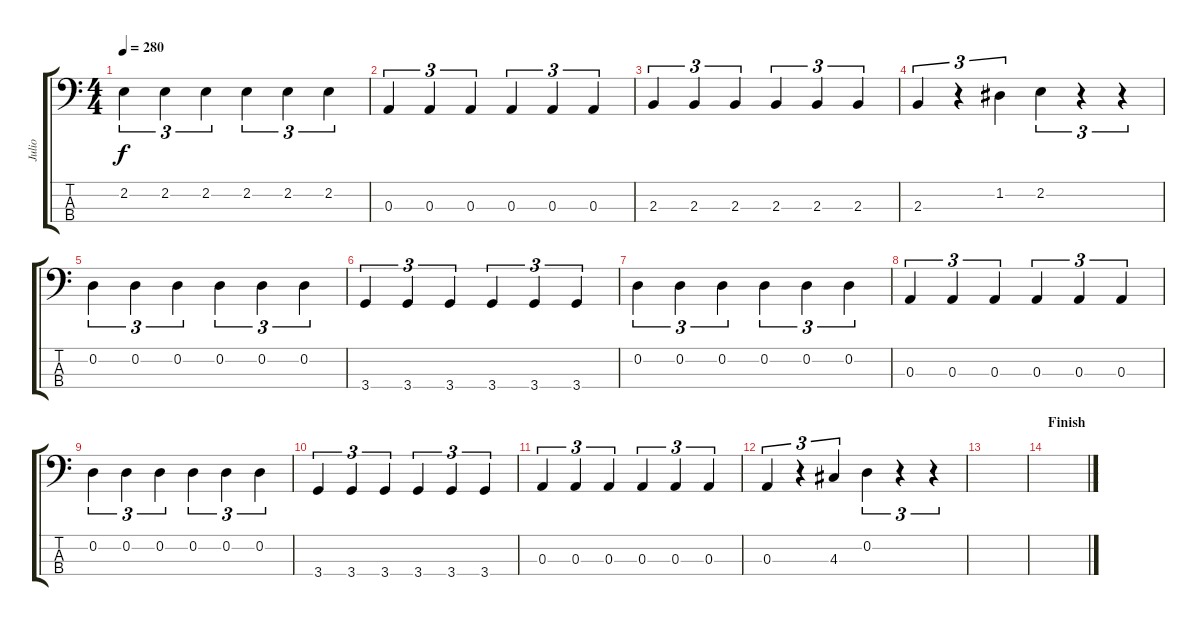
\track ("Julio" "Julio") {instrument electricbassfinger}
\staff {score tabs}
\tuning (G2 D2 A1 E1) {hide}
\ts (4 4)
\tempo 280
\clef f4
\ks c
2.2.4{tu (3 2) dy f} 2.2.4{tu (3 2)} 2.2.4{tu (3 2)} 2.2.4{tu (3 2)} 2.2.4{tu (3 2)} 2.2.4{tu (3 2)} |
0.3.4{tu (3 2)} 0.3.4{tu (3 2)} 0.3.4{tu (3 2)} 0.3.4{tu (3 2)} 0.3.4{tu (3 2)} 0.3.4{tu (3 2)} |
2.3.4{tu (3 2)} 2.3.4{tu (3 2)} 2.3.4{tu (3 2)} 2.3.4{tu (3 2)} 2.3.4{tu (3 2)} 2.3.4{tu (3 2)} |
2.3.4{tu (3 2)} r.4{tu (3 2)} 1.2.4{tu (3 2)} 2.2.4{tu (3 2)} r.4{tu (3 2)} r.4{tu (3 2)} |
0.2.4{tu (3 2)} 0.2.4{tu (3 2)} 0.2.4{tu (3 2)} 0.2.4{tu (3 2)} 0.2.4{tu (3 2)} 0.2.4{tu (3 2)} |
3.4.4{tu (3 2)} 3.4.4{tu (3 2)} 3.4.4{tu (3 2)} 3.4.4{tu (3 2)} 3.4.4{tu (3 2)} 3.4.4{tu (3 2)} |
0.2.4{tu (3 2)} 0.2.4{tu (3 2)} 0.2.4{tu (3 2)} 0.2.4{tu (3 2)} 0.2.4{tu (3 2)} 0.2.4{tu (3 2)} |
0.3.4{tu (3 2)} 0.3.4{tu (3 2)} 0.3.4{tu (3 2)} 0.3.4{tu (3 2)} 0.3.4{tu (3 2)} 0.3.4{tu (3 2)} |
0.2.4{tu (3 2)} 0.2.4{tu (3 2)} 0.2.4{tu (3 2)} 0.2.4{tu (3 2)} 0.2.4{tu (3 2)} 0.2.4{tu (3 2)} |
3.4.4{tu (3 2)} 3.4.4{tu (3 2)} 3.4.4{tu (3 2)} 3.4.4{tu (3 2)} 3.4.4{tu (3 2)} 3.4.4{tu (3 2)} |
0.3.4{tu (3 2)} 0.3.4{tu (3 2)} 0.3.4{tu (3 2)} 0.3.4{tu (3 2)} 0.3.4{tu (3 2)} 0.3.4{tu (3 2)} |
0.3.4{tu (3 2)} r.4{tu (3 2)} 4.3.4{tu (3 2)} 0.2.4{tu (3 2)} r.4{tu (3 2)} r.4{tu (3 2)} |
|
\section ("" "Finish")
